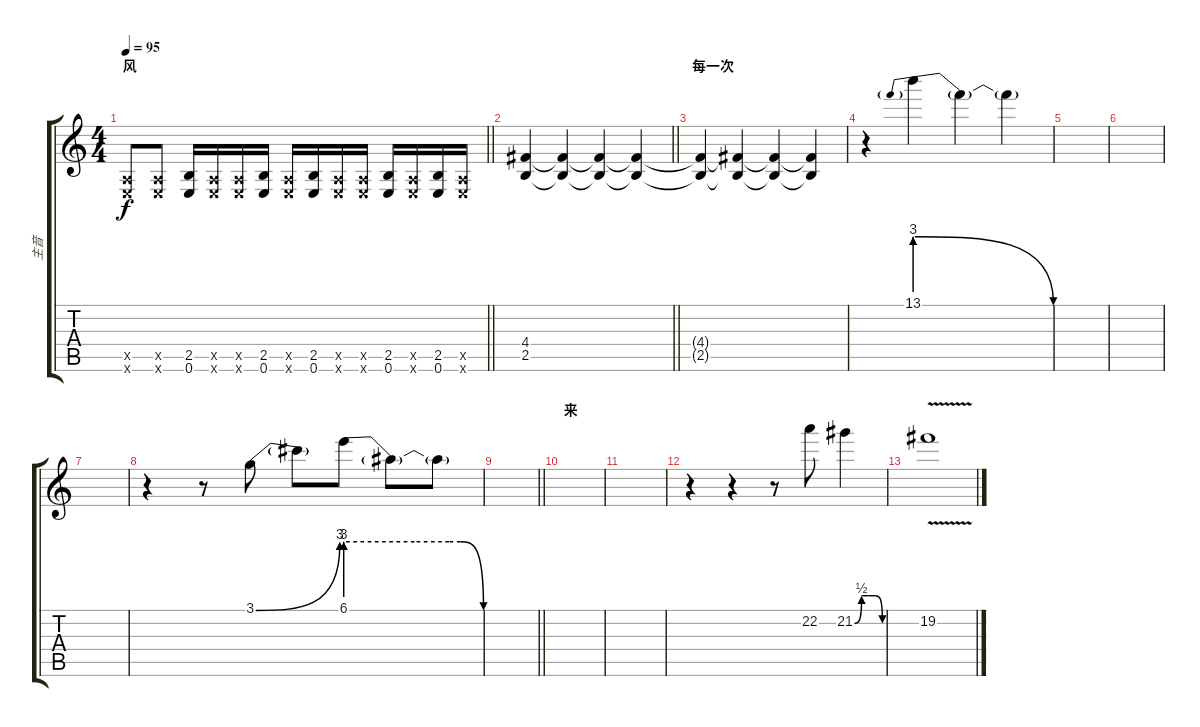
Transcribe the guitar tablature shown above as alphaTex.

\track ("主音" "主音") {instrument distortionguitar}
\staff {score tabs}
\tuning (E4 B3 G3 D3 A2 E2) {hide}
\ts (4 4)
\section ("" "风")
\tempo 95
\clef g2
\barLineRight lightlight
\ks c
(0.5{x} 0.6{x}).8{dy f} (0.5{x} 0.6{x}).8 (2.5 0.6).16 (0.5{x} 0.6{x}).16 (0.5{x} 0.6{x}).16 (2.5 0.6).16 (0.5{x} 0.6{x}).16 (2.5 0.6).16 (0.5{x} 0.6{x}).16 (0.5{x} 0.6{x}).16 (2.5 0.6).16 (0.5{x} 0.6{x}).16 (2.5 0.6).16 (0.5{x} 0.6{x}).16 |
\section ("" "")
\barLineRight lightlight
(4.4 2.5).4 (4.4{t} 2.5{t}).4{volume 13} (4.4{t} 2.5{t}).4{volume 12} (4.4{t} 2.5{t}).4{volume 11} |
\section ("" "每一次")
(4.4{t} 2.5{t}).4{volume 10} (4.4{t} 2.5{t}).4{volume 9} (4.4{t} 2.5{t}).4{volume 9} (4.4{t} 2.5{t}).4{volume 8} |
r.4 13.1{be (prebendrelease 0 12 60 0)}.4{volume 9} 13.1{t}.4{volume 11} 13.1{t}.4{volume 13} |
|
|
|
r.4 r.8 3.1{be (bend 0 0 60 12)}.8{volume 9} 3.1{t}.8{volume 11} 6.1{be (custom 0 12 30 12 45 12 50 12 60 0)}.8{volume 9} 6.1{t}.8{volume 10} 6.1{t}.8{volume 11} |
\barLineRight lightlight
|
\section ("" "来")
|
|
r.4 r.4 r.8 22.2.8{volume 11} 21.2{be (custom 0 0 15 2 30 2 45 2 60 0)}.4{volume 12} |
19.2{v}.1{volume 11}
